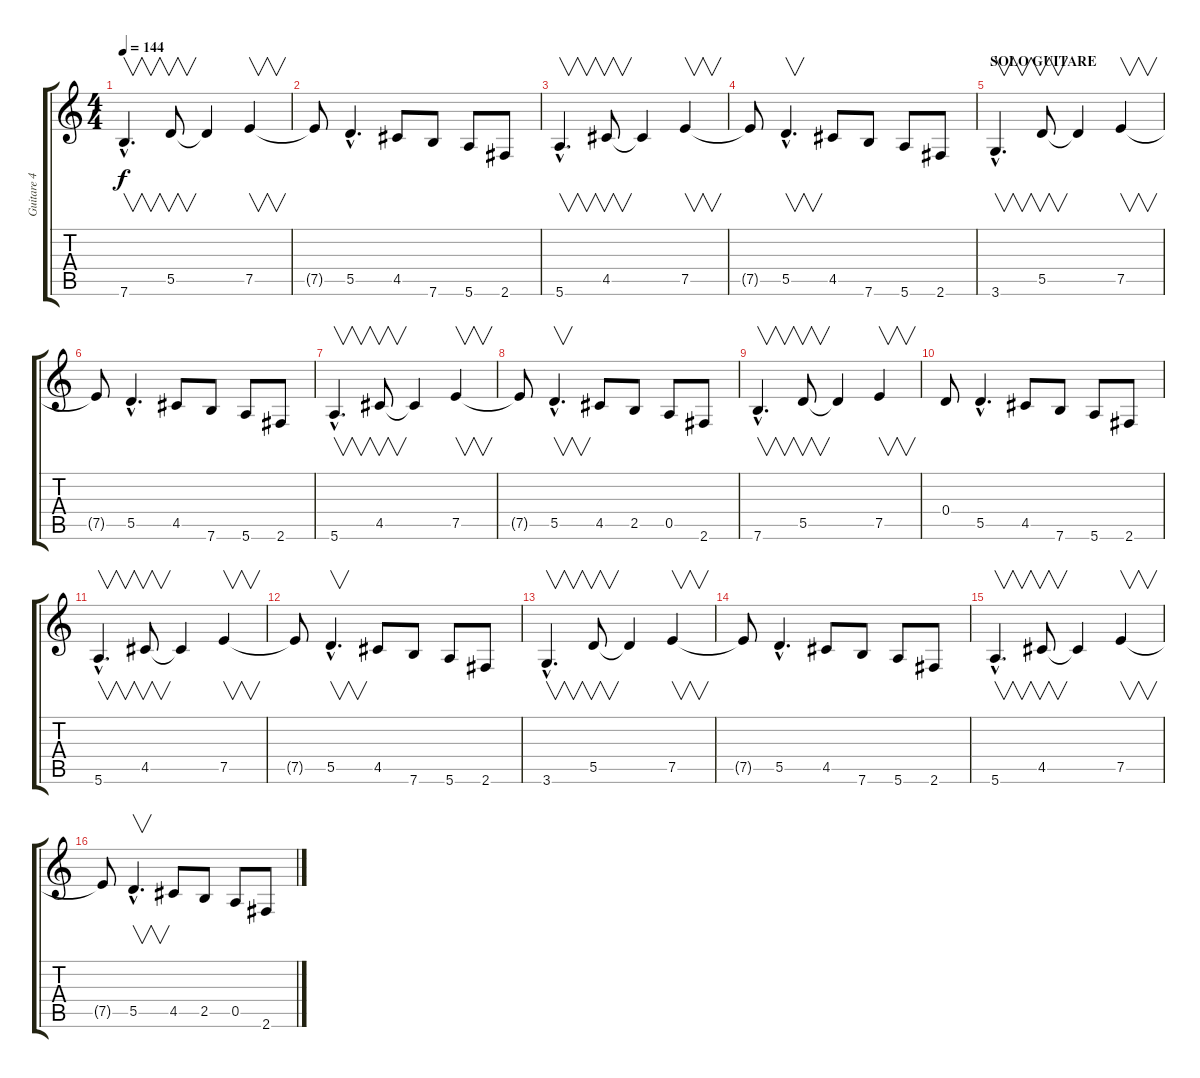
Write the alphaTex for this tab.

\track ("Guitare 4 ( Electrique )" "Guitare 4 ") {instrument distortionguitar}
\staff {score tabs}
\tuning (E4 B3 G3 D3 A2 E2) {hide}
\ts (4 4)
\tempo 144
\clef g2
\ks c
7.6{hac}.4{v d dy f} 5.5.8{v} 5.5{t}.4 7.5.4{v} |
7.5{t}.8 5.5{hac}.4{d} 4.5.8 7.6.8 5.6.8 2.6.8 |
5.6{hac}.4{v d} 4.5.8{v} 4.5{t}.4 7.5.4{v} |
7.5{t}.8 5.5{hac}.4{v d} 4.5.8 7.6.8 5.6.8 2.6.8 |
\section ("" "SOLO GUITARE")
3.6{hac}.4{v d} 5.5.8{v} 5.5{t}.4 7.5.4{v} |
7.5{t}.8 5.5{hac}.4{d} 4.5.8 7.6.8 5.6.8 2.6.8 |
5.6{hac}.4{v d} 4.5.8{v} 4.5{t}.4 7.5.4{v} |
7.5{t}.8 5.5{hac}.4{v d} 4.5.8 2.5.8 0.5.8 2.6.8 |
7.6{hac}.4{v d} 5.5.8{v} 5.5{t}.4 7.5.4{v} |
0.4.8 5.5{hac}.4{d} 4.5.8 7.6.8 5.6.8 2.6.8 |
5.6{hac}.4{v d} 4.5.8{v} 4.5{t}.4 7.5.4{v} |
7.5{t}.8 5.5{hac}.4{v d} 4.5.8 7.6.8 5.6.8 2.6.8 |
3.6{hac}.4{v d} 5.5.8{v} 5.5{t}.4 7.5.4{v} |
7.5{t}.8 5.5{hac}.4{d} 4.5.8 7.6.8 5.6.8 2.6.8 |
5.6{hac}.4{v d} 4.5.8{v} 4.5{t}.4 7.5.4{v} |
7.5{t}.8 5.5{hac}.4{v d} 4.5.8 2.5.8 0.5.8 2.6.8
